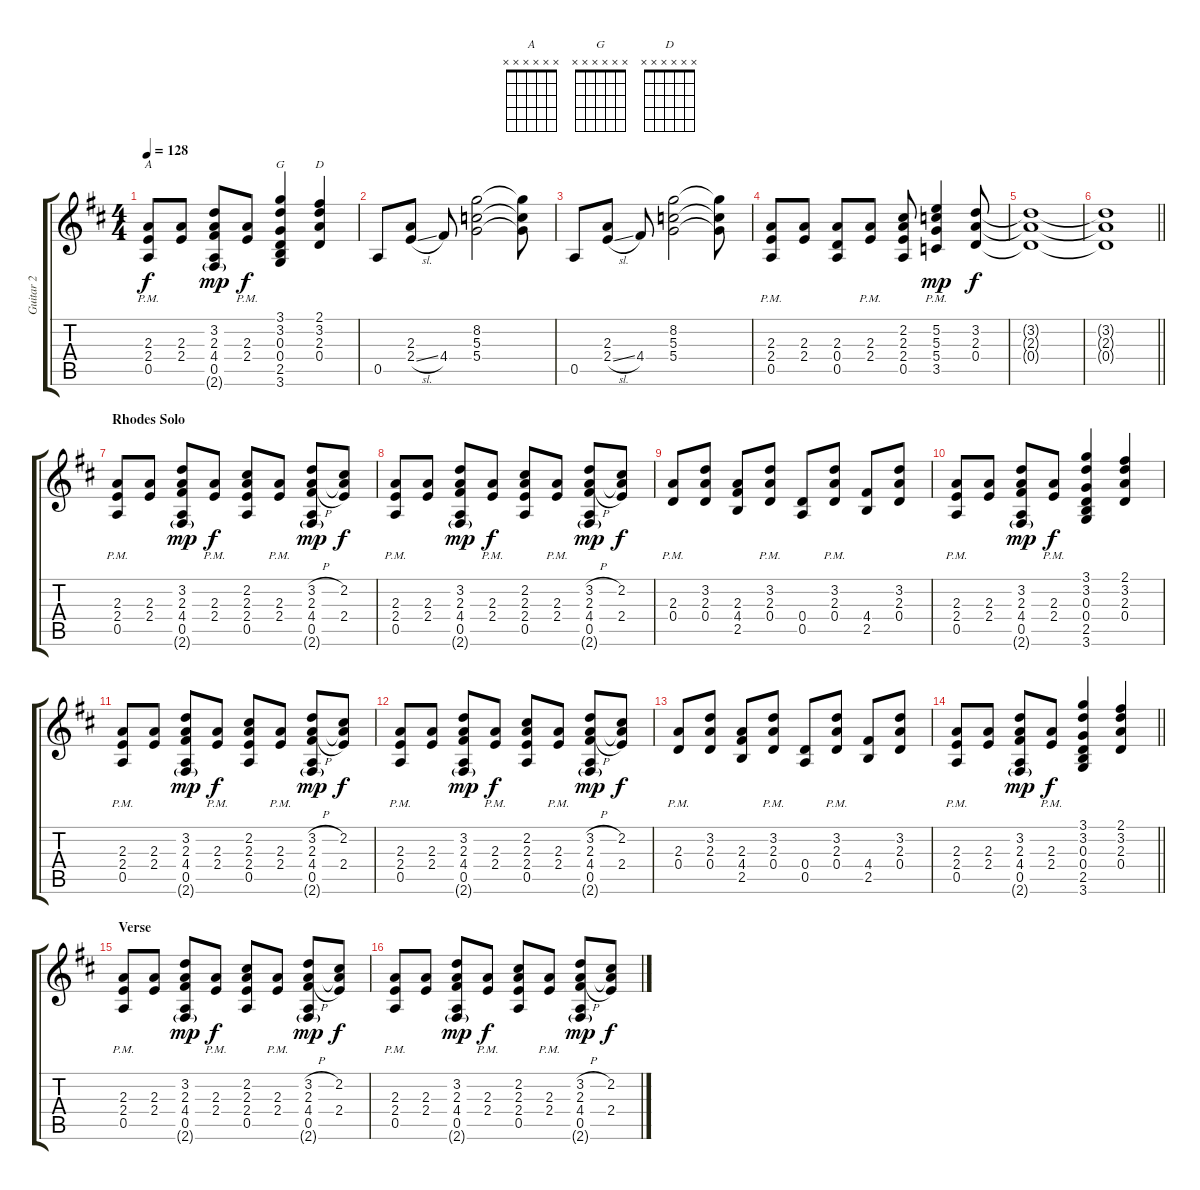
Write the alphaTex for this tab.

\track ("Guitar 2" "Guitar 2") {instrument electricguitarclean}
\staff {score tabs}
\tuning (E4 B3 G3 D3 A2 E2) {hide}
\chord ("A" x x x x x x)
\chord ("G" x x x x x x)
\chord ("D" x x x x x x)
\ts (4 4)
\tempo 128
\clef g2
\ks d
(2.3{pm} 2.4{pm} 0.5{pm}).8{ch "A" dy f} (2.3 2.4).8 (3.2 2.3 4.4 0.5 2.6{g}).8{dy mp} (2.3{pm} 2.4{pm}).8{dy f} (3.1 3.2 0.3 0.4 2.5 3.6).4{ch "G"} (2.1 3.2 2.3 0.4).4{ch "D"} |
0.5.8 (2.3 2.4{sl}).8 4.4.8 (8.2 5.3 5.4).2 (8.2{t} 5.3{t} 5.4{t}).8 |
0.5.8 (2.3 2.4{sl}).8 4.4.8 (8.2 5.3 5.4).2 (8.2{t} 5.3{t} 5.4{t}).8 |
(2.3{pm} 2.4{pm} 0.5{pm}).8 (2.3 2.4).8 (2.3 0.4 0.5).8 (2.3{pm} 2.4{pm}).8 (2.2 2.3 2.4 0.5).8 (5.2 5.3{pm} 5.4{pm} 3.5).4{dy mp} (3.2 2.3 0.4).8{dy f} |
(3.2{t} 2.3{t} 0.4{t}).1 |
\barLineRight lightlight
(3.2{t} 2.3{t} 0.4{t}).1 |
\section ("" "Rhodes Solo")
(2.3{pm} 2.4{pm} 0.5{pm}).8 (2.3 2.4).8 (3.2 2.3 4.4 0.5 2.6{g}).8{dy mp} (2.3{pm} 2.4{pm}).8{dy f} (2.2 2.3 2.4 0.5).8 (2.3{pm} 2.4{pm}).8 (3.2{h} 2.3 4.4{h} 0.5 2.6{g}).8{dy mp} (2.2 2.3{t} 2.4).8{dy f} |
(2.3{pm} 2.4{pm} 0.5{pm}).8 (2.3 2.4).8 (3.2 2.3 4.4 0.5 2.6{g}).8{dy mp} (2.3{pm} 2.4{pm}).8{dy f} (2.2 2.3 2.4 0.5).8 (2.3{pm} 2.4{pm}).8 (3.2{h} 2.3 4.4{h} 0.5 2.6{g}).8{dy mp} (2.2 2.3{t} 2.4).8{dy f} |
(2.3{pm} 0.4{pm}).8 (3.2 2.3 0.4).8 (2.3 4.4 2.5).8 (3.2{pm} 2.3{pm} 0.4{pm}).8 (0.4 0.5).8 (3.2{pm} 2.3{pm} 0.4{pm}).8 (4.4 2.5).8 (3.2 2.3 0.4).8 |
(2.3{pm} 2.4{pm} 0.5{pm}).8 (2.3 2.4).8 (3.2 2.3 4.4 0.5 2.6{g}).8{dy mp} (2.3{pm} 2.4{pm}).8{dy f} (3.1 3.2 0.3 0.4 2.5 3.6).4 (2.1 3.2 2.3 0.4).4 |
(2.3{pm} 2.4{pm} 0.5{pm}).8 (2.3 2.4).8 (3.2 2.3 4.4 0.5 2.6{g}).8{dy mp} (2.3{pm} 2.4{pm}).8{dy f} (2.2 2.3 2.4 0.5).8 (2.3{pm} 2.4{pm}).8 (3.2{h} 2.3 4.4{h} 0.5 2.6{g}).8{dy mp} (2.2 2.3{t} 2.4).8{dy f} |
(2.3{pm} 2.4{pm} 0.5{pm}).8 (2.3 2.4).8 (3.2 2.3 4.4 0.5 2.6{g}).8{dy mp} (2.3{pm} 2.4{pm}).8{dy f} (2.2 2.3 2.4 0.5).8 (2.3{pm} 2.4{pm}).8 (3.2{h} 2.3 4.4{h} 0.5 2.6{g}).8{dy mp} (2.2 2.3{t} 2.4).8{dy f} |
(2.3{pm} 0.4{pm}).8 (3.2 2.3 0.4).8 (2.3 4.4 2.5).8 (3.2{pm} 2.3{pm} 0.4{pm}).8 (0.4 0.5).8 (3.2{pm} 2.3{pm} 0.4{pm}).8 (4.4 2.5).8 (3.2 2.3 0.4).8 |
\barLineRight lightlight
(2.3{pm} 2.4{pm} 0.5{pm}).8 (2.3 2.4).8 (3.2 2.3 4.4 0.5 2.6{g}).8{dy mp} (2.3{pm} 2.4{pm}).8{dy f} (3.1 3.2 0.3 0.4 2.5 3.6).4 (2.1 3.2 2.3 0.4).4 |
\section ("" "Verse")
(2.3{pm} 2.4{pm} 0.5{pm}).8 (2.3 2.4).8 (3.2 2.3 4.4 0.5 2.6{g}).8{dy mp} (2.3{pm} 2.4{pm}).8{dy f} (2.2 2.3 2.4 0.5).8 (2.3{pm} 2.4{pm}).8 (3.2{h} 2.3 4.4{h} 0.5 2.6{g}).8{dy mp} (2.2 2.3{t} 2.4).8{dy f} |
(2.3{pm} 2.4{pm} 0.5{pm}).8 (2.3 2.4).8 (3.2 2.3 4.4 0.5 2.6{g}).8{dy mp} (2.3{pm} 2.4{pm}).8{dy f} (2.2 2.3 2.4 0.5).8 (2.3{pm} 2.4{pm}).8 (3.2{h} 2.3 4.4{h} 0.5 2.6{g}).8{dy mp} (2.2 2.3{t} 2.4).8{dy f}
